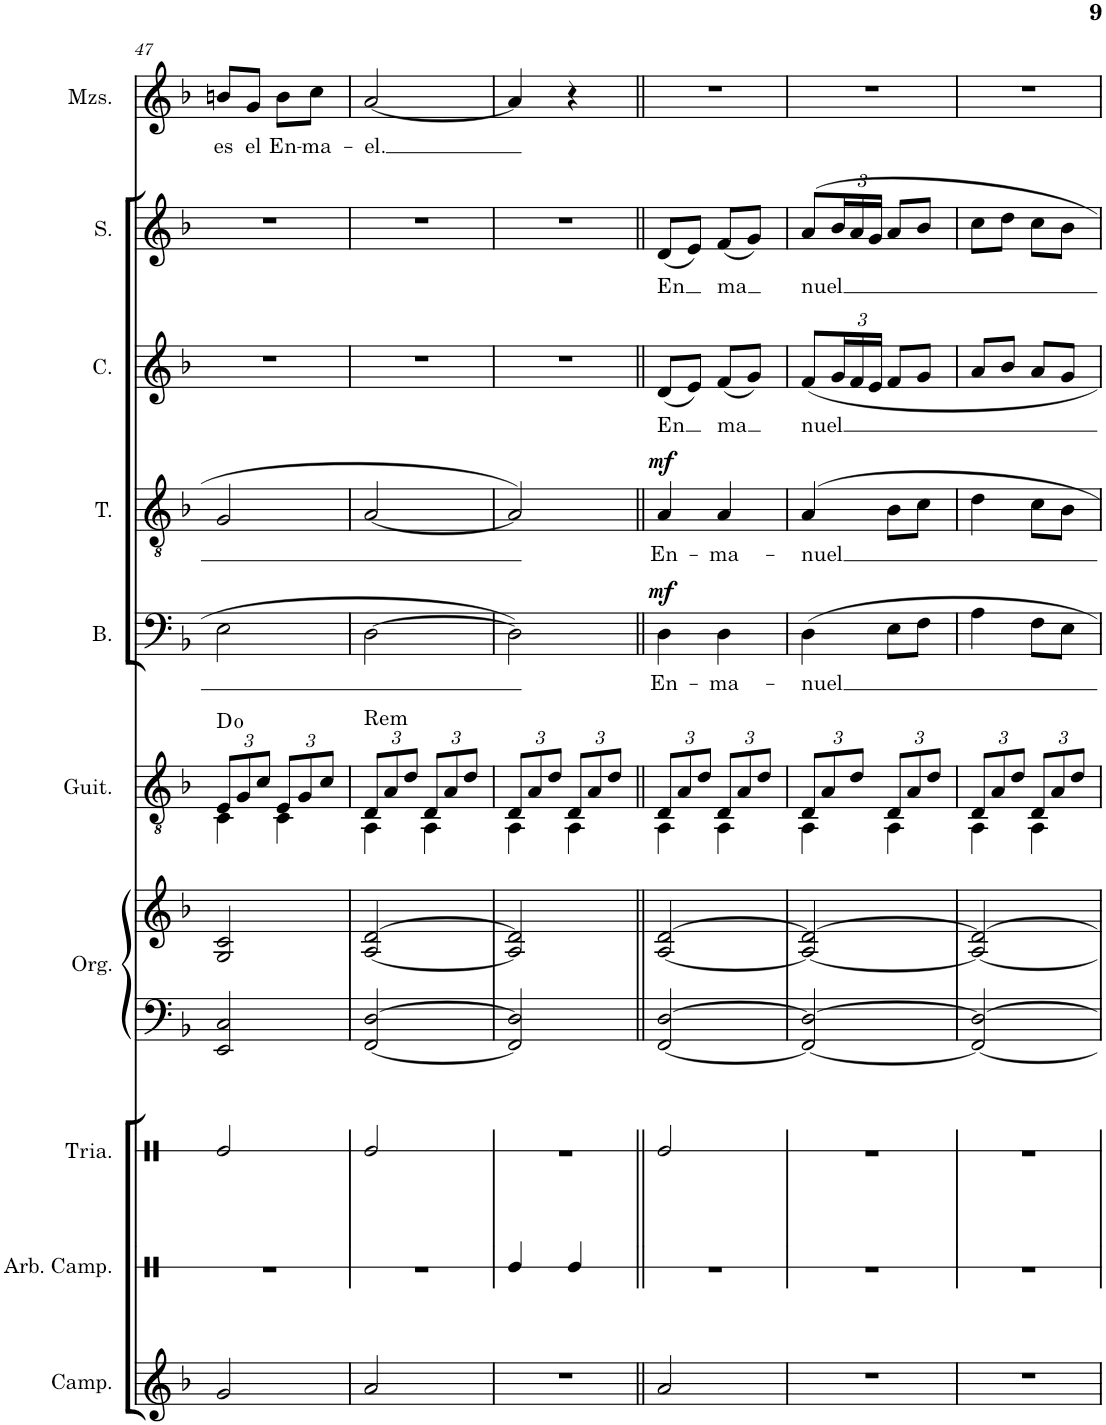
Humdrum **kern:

**kern	**kern	**kern	**kern	**kern	**kern	**harte	**kern	**text	**dynam	**kern	**text	**dynam	**kern	**text	**kern	**text	**kern	**text
*part10	*part9	*part8	*part7	*part7	*part6	*part6	*part5	*part5	*part5	*part4	*part4	*part4	*part3	*part3	*part2	*part2	*part1	*part1
*staff11	*staff10	*staff9	*staff8	*staff7	*staff6	*	*staff5	*staff5	*staff5	*staff4	*staff4	*staff4	*staff3	*staff3	*staff2	*staff2	*staff1	*staff1
*I"Campanillas	*I"Espectro	*I"Triángulo	*I"Órgano	*	*I"Guitarra	*	*I"Bajo	*	*	*I"Tenor	*	*	*I"Contralto	*	*I"Soprano	*	*I"Mezzo-soprano	*
*I'Camp.	*	*	*	*	*I'Guit.	*	*I'B.	*	*	*I'T.	*	*	*I'C.	*	*I'S.	*	*I'Mzs.	*
!!LO:PB:g=z
*clefG2	*clefX	*clefX	*clefF4	*clefG2	*clefGv2	*	*clefF4	*	*	*clefGv2	*	*	*clefG2	*	*clefG2	*	*clefG2	*
*Trd-7c-12	*	*	*	*	*	*	*	*	*	*	*	*	*	*	*	*	*	*
*k[b-]	*k[]	*k[]	*k[b-]	*k[b-]	*k[b-]	*	*k[b-]	*	*	*k[b-]	*	*	*k[b-]	*	*k[b-]	*	*k[b-]	*
*M2/4	*M2/4	*M2/4	*M2/4	*M2/4	*M2/4	*	*M2/4	*	*	*M2/4	*	*	*M2/4	*	*M2/4	*	*M2/4	*
*	*	*	*	*	*Xbrackettup	*	*	*	*	*	*	*	*	*	*	*	*	*
=47	=47	=47	=47	=47	=47	=47	=47	=47	=47	=47	=47	=47	=47	=47	=47	=47	=47	=47
*	*	*	*	*	*^	*	*	*	*	*	*	*	*	*	*	*	*	*
!	!	!	!	!	!	!	!	!	!	!	!	!	!	!	!	!	!	!	!LO:LY:b
2g/	2r	2Re/	2EE/ 2C/	2G/ 2c/	12E/L	4C\	D:dim	2E\	.	.	2G/	.	.	2r	.	2r	.	8bn/L	es
.	.	.	.	.	12G/	.	.	.	.	.	.	.	.	.	.	.	.	.	.
!	!	!	!	!	!	!	!	!	!	!	!	!	!	!	!	!	!	!	!LO:LY:b
.	.	.	.	.	.	.	.	.	.	.	.	.	.	.	.	.	.	8g/J	el
.	.	.	.	.	12c/J	.	.	.	.	.	.	.	.	.	.	.	.	.	.
!	!	!	!	!	!	!	!	!	!	!	!	!	!	!	!	!	!	!	!LO:LY:b
.	.	.	.	.	12E/L	4C\	.	.	.	.	.	.	.	.	.	.	.	8b\L	En-
.	.	.	.	.	12G/	.	.	.	.	.	.	.	.	.	.	.	.	.	.
!	!	!	!	!	!	!	!	!	!	!	!	!	!	!	!	!	!	!	!LO:LY:b
.	.	.	.	.	.	.	.	.	.	.	.	.	.	.	.	.	.	8cc\J	-ma-
.	.	.	.	.	12c/J	.	.	.	.	.	.	.	.	.	.	.	.	.	.
=48	=48	=48	=48	=48	=48	=48	=48	=48	=48	=48	=48	=48	=48	=48	=48	=48	=48	=48	=48
!	!	!	!	!	!	!	!LO:H:kt=Rem	!	!	!	!	!	!	!	!	!	!	!	!LO:LY:b
2a/	2r	2Re/	[2FF/ [2D/	[2A/ [2d/	12D/L	4AA\	N	[2D\	.	.	[2A/	.	.	2r	.	2r	.	[2a/	-el.
.	.	.	.	.	12An/	.	.	.	.	.	.	.	.	.	.	.	.	.	.
.	.	.	.	.	12d/J	.	.	.	.	.	.	.	.	.	.	.	.	.	.
.	.	.	.	.	12D/L	4AA\	.	.	.	.	.	.	.	.	.	.	.	.	.
.	.	.	.	.	12A/	.	.	.	.	.	.	.	.	.	.	.	.	.	.
.	.	.	.	.	12d/J	.	.	.	.	.	.	.	.	.	.	.	.	.	.
=49	=49	=49	=49	=49	=49	=49	=49	=49	=49	=49	=49	=49	=49	=49	=49	=49	=49	=49	=49
2r	4Re/	2r	2FF/] 2D/]	2A/] 2d/]	12D/L	4AA\	.	2D\]	.	.	2A/]	.	.	2r	.	2r	.	4a/]	.
.	.	.	.	.	12A/	.	.	.	.	.	.	.	.	.	.	.	.	.	.
.	.	.	.	.	12d/J	.	.	.	.	.	.	.	.	.	.	.	.	.	.
.	4Re/	.	.	.	12D/L	4AA\	.	.	.	.	.	.	.	.	.	.	.	4r	.
.	.	.	.	.	12A/	.	.	.	.	.	.	.	.	.	.	.	.	.	.
.	.	.	.	.	12d/J	.	.	.	.	.	.	.	.	.	.	.	.	.	.
=50||	=50||	=50||	=50||	=50||	=50||	=50||	=50||	=50||	=50||	=50||	=50||	=50||	=50||	=50||	=50||	=50||	=50||	=50||	=50||
!	!	!	!	!	!	!	!	!	!LO:LY:b	!LO:DY:a	!	!LO:LY:b	!LO:DY:a	!	!LO:LY:b	!	!LO:LY:b	!	!
2a/	2r	2Re/	[2FF/ [2D/	[2A/ [2d/	12D/L	4AA\	.	4D\	En-	mf	4A/	En-	mf	(8d/L	En	(8d/L	En	2r	.
.	.	.	.	.	12A/	.	.	.	.	.	.	.	.	.	.	.	.	.	.
.	.	.	.	.	.	.	.	.	.	.	.	.	.	8e/J)	.	8e/J)	.	.	.
.	.	.	.	.	12d/J	.	.	.	.	.	.	.	.	.	.	.	.	.	.
!	!	!	!	!	!	!	!	!	!LO:LY:b	!	!	!LO:LY:b	!	!	!LO:LY:b	!	!LO:LY:b	!	!
.	.	.	.	.	12D/L	4AA\	.	4D\	-ma-	.	4A/	-ma-	.	(8f/L	ma	(8f/L	ma	.	.
.	.	.	.	.	12A/	.	.	.	.	.	.	.	.	.	.	.	.	.	.
.	.	.	.	.	.	.	.	.	.	.	.	.	.	8g/J)	.	8g/J)	.	.	.
.	.	.	.	.	12d/J	.	.	.	.	.	.	.	.	.	.	.	.	.	.
=51	=51	=51	=51	=51	=51	=51	=51	=51	=51	=51	=51	=51	=51	=51	=51	=51	=51	=51	=51
!	!	!	!	!	!	!	!	!	!LO:LY:b	!	!	!LO:LY:b	!	!	!LO:LY:b	!	!LO:LY:b	!	!
2r	2r	2r	2FF/_ 2D/_	2A/_ 2d/_	12D/L	4AA\	.	4D\	-nuel	.	4A/	-nuel	.	8f/L	nuel	8a/L	nuel	2r	.
.	.	.	.	.	12A/	.	.	.	.	.	.	.	.	.	.	.	.	.	.
*	*	*	*	*	*	*	*	*	*	*	*	*	*	*Xbrackettup	*	*Xbrackettup	*	*	*
.	.	.	.	.	.	.	.	.	.	.	.	.	.	24g/L	.	24b-/L	.	.	.
.	.	.	.	.	12d/J	.	.	.	.	.	.	.	.	24f/	.	24a/	.	.	.
.	.	.	.	.	.	.	.	.	.	.	.	.	.	24e/JJ	.	24g/JJ	.	.	.
.	.	.	.	.	12D/L	4AA\	.	8E\L	.	.	8B-\L	.	.	8f/L	.	8a/L	.	.	.
.	.	.	.	.	12A/	.	.	.	.	.	.	.	.	.	.	.	.	.	.
.	.	.	.	.	.	.	.	8F\J	.	.	8c\J	.	.	8g/J	.	8b-/J	.	.	.
.	.	.	.	.	12d/J	.	.	.	.	.	.	.	.	.	.	.	.	.	.
=52	=52	=52	=52	=52	=52	=52	=52	=52	=52	=52	=52	=52	=52	=52	=52	=52	=52	=52	=52
2r	2r	2r	2FF/_ 2D/_	2A/_ 2d/_	12D/L	4AA\	.	4A\	.	.	4d\	.	.	8a/L	.	8cc\L	.	2r	.
.	.	.	.	.	12A/	.	.	.	.	.	.	.	.	.	.	.	.	.	.
.	.	.	.	.	.	.	.	.	.	.	.	.	.	8b-/J	.	8dd\J	.	.	.
.	.	.	.	.	12d/J	.	.	.	.	.	.	.	.	.	.	.	.	.	.
.	.	.	.	.	12D/L	4AA\	.	8F\L	.	.	8c\L	.	.	8a/L	.	8cc\L	.	.	.
.	.	.	.	.	12A/	.	.	.	.	.	.	.	.	.	.	.	.	.	.
.	.	.	.	.	.	.	.	8E\J	.	.	8B-\J	.	.	8g/J	.	8b-\J	.	.	.
.	.	.	.	.	12d/J	.	.	.	.	.	.	.	.	.	.	.	.	.	.
*	*	*	*	*	*v	*v	*	*	*	*	*	*	*	*	*	*	*	*	*
=	=	=	=	=	=	=	=	=	=	=	=	=	=	=	=	=	=	=
*-	*-	*-	*-	*-	*-	*-	*-	*-	*-	*-	*-	*-	*-	*-	*-	*-	*-	*-
